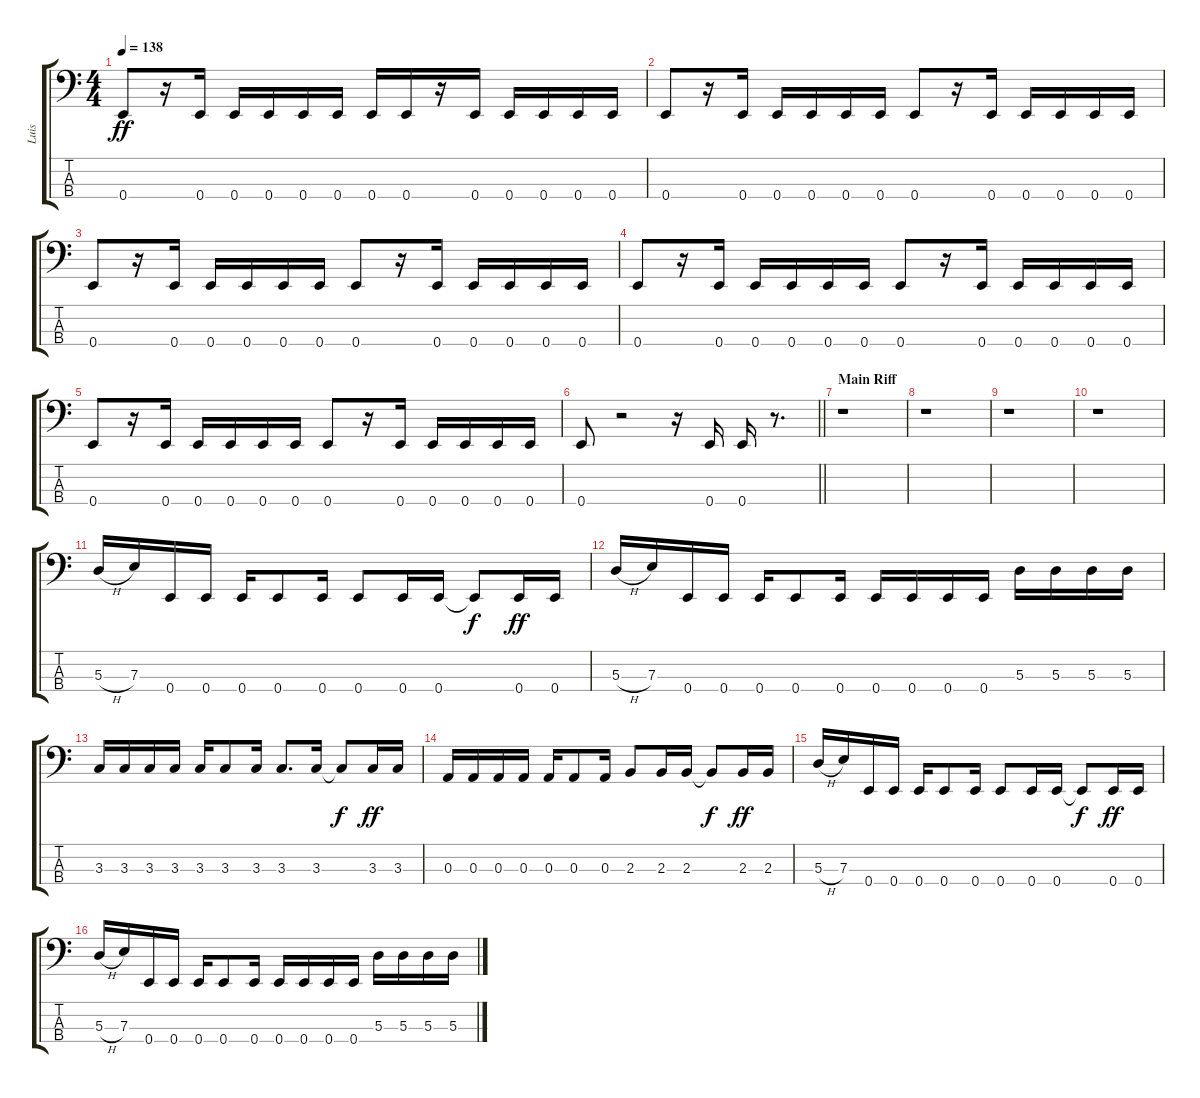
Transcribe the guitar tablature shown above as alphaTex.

\track ("Luis" "Luis") {instrument electricbassfinger}
\staff {score tabs}
\tuning (G2 D2 A1 E1) {hide}
\ts (4 4)
\tempo 138
\clef f4
\ks c
0.4.8{dy ff} r.16 0.4.16 0.4.16 0.4.16 0.4.16 0.4.16 0.4.16 0.4.16 r.16 0.4.16 0.4.16 0.4.16 0.4.16 0.4.16 |
0.4.8 r.16 0.4.16 0.4.16 0.4.16 0.4.16 0.4.16 0.4.8 r.16 0.4.16 0.4.16 0.4.16 0.4.16 0.4.16 |
0.4.8 r.16 0.4.16 0.4.16 0.4.16 0.4.16 0.4.16 0.4.8 r.16 0.4.16 0.4.16 0.4.16 0.4.16 0.4.16 |
0.4.8 r.16 0.4.16 0.4.16 0.4.16 0.4.16 0.4.16 0.4.8 r.16 0.4.16 0.4.16 0.4.16 0.4.16 0.4.16 |
0.4.8 r.16 0.4.16 0.4.16 0.4.16 0.4.16 0.4.16 0.4.8 r.16 0.4.16 0.4.16 0.4.16 0.4.16 0.4.16 |
\barLineRight lightlight
0.4.8 r.2 r.16 0.4.16 0.4.16 r.8{d} |
\section ("" "Main Riff")
r.1 |
r.1 |
r.1 |
r.1 |
5.3{h}.16 7.3.16 0.4.16 0.4.16 0.4.16 0.4.8 0.4.16 0.4.8 0.4.16 0.4.16 0.4{t}.8{dy f} 0.4.16{dy ff} 0.4.16 |
5.3{h}.16 7.3.16 0.4.16 0.4.16 0.4.16 0.4.8 0.4.16 0.4.16 0.4.16 0.4.16 0.4.16 5.3.16 5.3.16 5.3.16 5.3.16 |
3.3.16 3.3.16 3.3.16 3.3.16 3.3.16 3.3.8 3.3.16 3.3.8{d} 3.3.16 3.3{t}.8{dy f} 3.3.16{dy ff} 3.3.16 |
0.3.16 0.3.16 0.3.16 0.3.16 0.3.16 0.3.8 0.3.16 2.3.8 2.3.16 2.3.16 2.3{t}.8{dy f} 2.3.16{dy ff} 2.3.16 |
5.3{h}.16 7.3.16 0.4.16 0.4.16 0.4.16 0.4.8 0.4.16 0.4.8 0.4.16 0.4.16 0.4{t}.8{dy f} 0.4.16{dy ff} 0.4.16 |
5.3{h}.16 7.3.16 0.4.16 0.4.16 0.4.16 0.4.8 0.4.16 0.4.16 0.4.16 0.4.16 0.4.16 5.3.16 5.3.16 5.3.16 5.3.16
